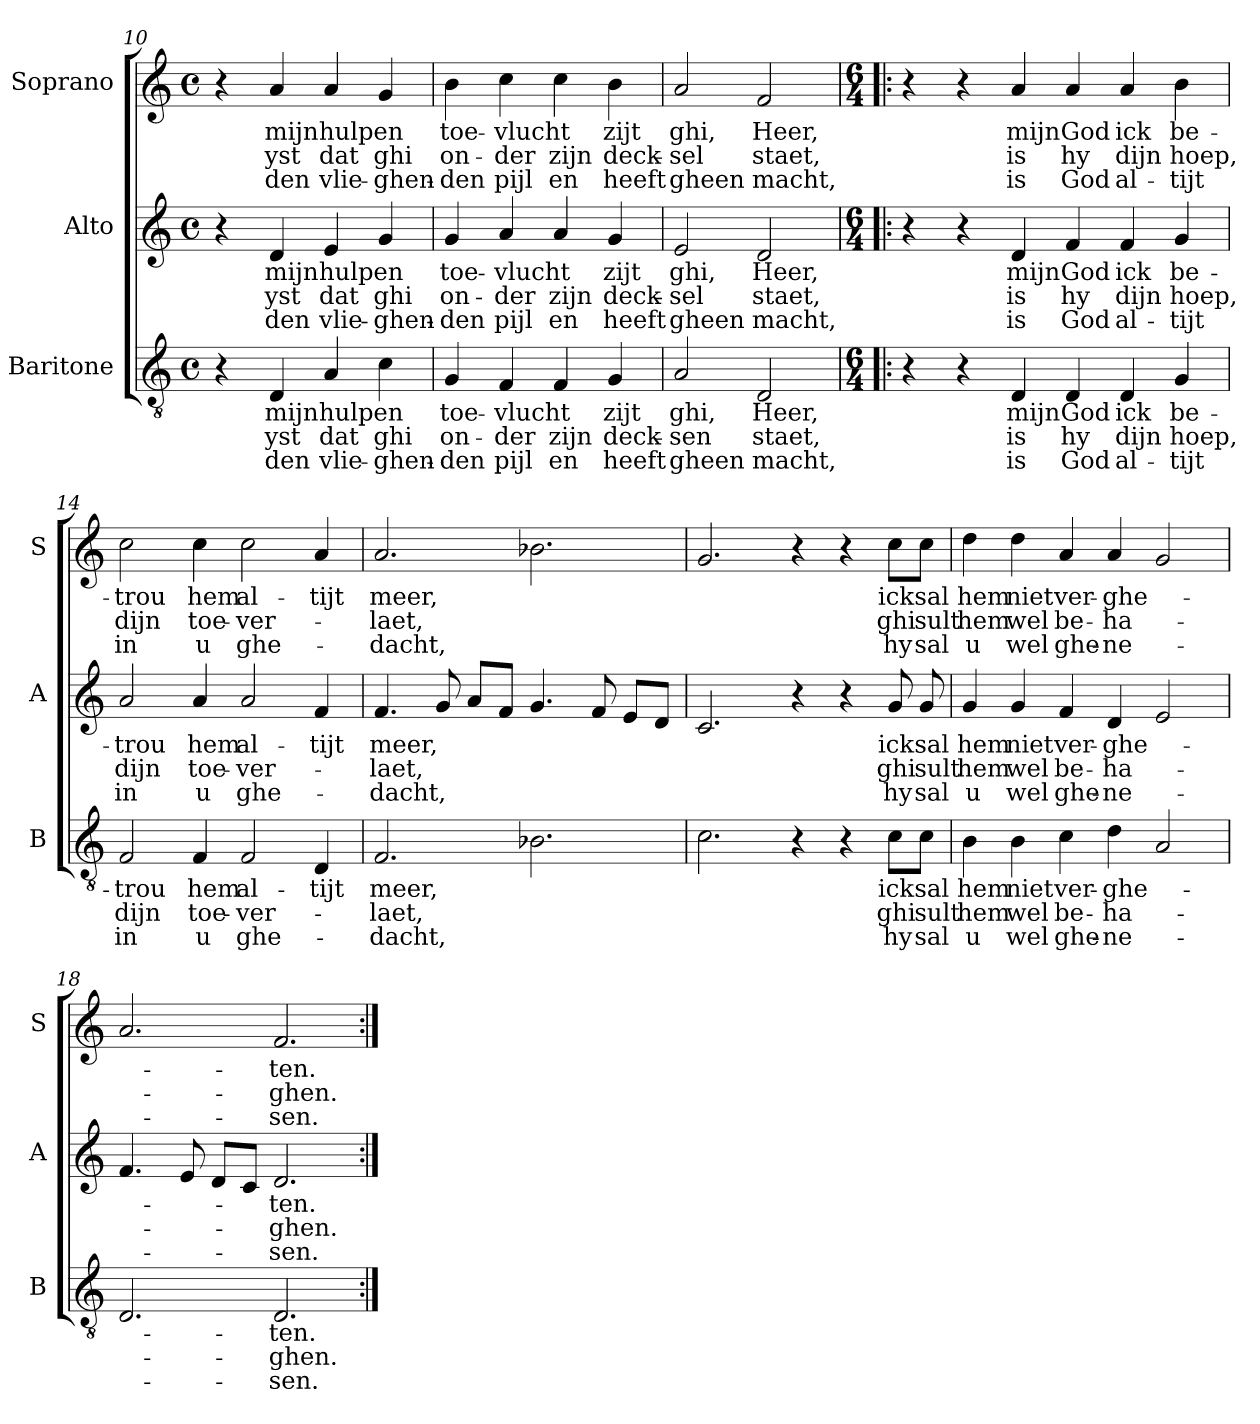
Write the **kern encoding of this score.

**kern	**text	**text	**text	**kern	**text	**text	**text	**kern	**text	**text	**text
*part3	*part3	*part3	*part3	*part2	*part2	*part2	*part2	*part1	*part1	*part1	*part1
*staff3	*staff3	*staff3	*staff3	*staff2	*staff2	*staff2	*staff2	*staff1	*staff1	*staff1	*staff1
*I"Baritone	*	*	*	*I"Alto	*	*	*	*I"Soprano	*	*	*
*I'B	*	*	*	*I'A	*	*	*	*I'S	*	*	*
*clefGv2	*	*	*	*clefG2	*	*	*	*clefG2	*	*	*
*k[]	*	*	*	*k[]	*	*	*	*k[]	*	*	*
*C:	*	*	*	*C:	*	*	*	*C:	*	*	*
*M4/4	*	*	*	*M4/4	*	*	*	*M4/4	*	*	*
*met(c)	*	*	*	*met(c)	*	*	*	*met(c)	*	*	*
=10	=10	=10	=10	=10	=10	=10	=10	=10	=10	=10	=10
4r	.	.	.	4r	.	.	.	4r	.	.	.
!	!LO:LY:b	!LO:LY:b	!LO:LY:b	!	!LO:LY:b	!LO:LY:b	!LO:LY:b	!	!LO:LY:b	!LO:LY:b	!LO:LY:b
4D/	mijn	yst	den	4d/	mijn	yst	den	4a/	mijn	yst	den
!	!LO:LY:b	!LO:LY:b	!LO:LY:b	!	!LO:LY:b	!LO:LY:b	!LO:LY:b	!	!LO:LY:b	!LO:LY:b	!LO:LY:b
4A/	hulp	dat	vlie-	4e/	hulp	dat	vlie-	4a/	hulp	dat	vlie-
!	!LO:LY:b	!LO:LY:b	!LO:LY:b	!	!LO:LY:b	!LO:LY:b	!LO:LY:b	!	!LO:LY:b	!LO:LY:b	!LO:LY:b
4c\	en	ghi	-ghen-	4g/	en	ghi	-ghen-	4g/	en	ghi	-ghen-
!!LO:PB:g=z
=11	=11	=11	=11	=11	=11	=11	=11	=11	=11	=11	=11
!	!LO:LY:b	!LO:LY:b	!LO:LY:b	!	!LO:LY:b	!LO:LY:b	!LO:LY:b	!	!LO:LY:b	!LO:LY:b	!LO:LY:b
4G/	toe-	on-	-den	4g/	toe-	on-	-den	4b\	toe-	on-	-den
!	!LO:LY:b	!LO:LY:b	!LO:LY:b	!	!LO:LY:b	!LO:LY:b	!LO:LY:b	!	!LO:LY:b	!LO:LY:b	!LO:LY:b
4F/	-vlucht	-der	pijl	4a/	-vlucht	-der	pijl	4cc\	-vlucht	-der	pijl
!	!	!LO:LY:b	!LO:LY:b	!	!	!LO:LY:b	!LO:LY:b	!	!	!LO:LY:b	!LO:LY:b
4F/	.	zijn	en	4a/	.	zijn	en	4cc\	.	zijn	en
!	!LO:LY:b	!LO:LY:b	!LO:LY:b	!	!LO:LY:b	!LO:LY:b	!LO:LY:b	!	!LO:LY:b	!LO:LY:b	!LO:LY:b
4G/	zijt	deck-	heeft	4g/	zijt	deck-	heeft	4b\	zijt	deck-	heeft
=12	=12	=12	=12	=12	=12	=12	=12	=12	=12	=12	=12
!	!LO:LY:b	!LO:LY:b	!LO:LY:b	!	!LO:LY:b	!LO:LY:b	!LO:LY:b	!	!LO:LY:b	!LO:LY:b	!LO:LY:b
2A/	ghi,	-sen	gheen	2e/	ghi,	-sel	gheen	2a/	ghi,	-sel	gheen
!	!LO:LY:b	!LO:LY:b	!LO:LY:b	!	!LO:LY:b	!LO:LY:b	!LO:LY:b	!	!LO:LY:b	!LO:LY:b	!LO:LY:b
2D/	Heer,	staet,	macht,	2d/	Heer,	staet,	macht,	2f/	Heer,	staet,	macht,
=13!|:	=13!|:	=13!|:	=13!|:	=13!|:	=13!|:	=13!|:	=13!|:	=13!|:	=13!|:	=13!|:	=13!|:
*M6/4	*	*	*	*M6/4	*	*	*	*M6/4	*	*	*
4r	.	.	.	4r	.	.	.	4r	.	.	.
4r	.	.	.	4r	.	.	.	4r	.	.	.
!	!LO:LY:b	!LO:LY:b	!LO:LY:b	!	!LO:LY:b	!LO:LY:b	!LO:LY:b	!	!LO:LY:b	!LO:LY:b	!LO:LY:b
4D/	mijn	is	is	4d/	mijn	is	is	4a/	mijn	is	is
!	!LO:LY:b	!LO:LY:b	!LO:LY:b	!	!LO:LY:b	!LO:LY:b	!LO:LY:b	!	!LO:LY:b	!LO:LY:b	!LO:LY:b
4D/	God	hy	God	4f/	God	hy	God	4a/	God	hy	God
!	!LO:LY:b	!LO:LY:b	!LO:LY:b	!	!LO:LY:b	!LO:LY:b	!LO:LY:b	!	!LO:LY:b	!LO:LY:b	!LO:LY:b
4D/	ick	dijn	al-	4f/	ick	dijn	al-	4a/	ick	dijn	al-
!	!LO:LY:b	!LO:LY:b	!LO:LY:b	!	!LO:LY:b	!LO:LY:b	!LO:LY:b	!	!LO:LY:b	!LO:LY:b	!LO:LY:b
4G/	be-	hoep,	-tijt	4g/	be-	hoep,	-tijt	4b\	be-	hoep,	-tijt
=14	=14	=14	=14	=14	=14	=14	=14	=14	=14	=14	=14
!	!LO:LY:b	!LO:LY:b	!LO:LY:b	!	!LO:LY:b	!LO:LY:b	!LO:LY:b	!	!LO:LY:b	!LO:LY:b	!LO:LY:b
2F/	-trou	dijn	in	2a/	-trou	dijn	in	2cc\	-trou	dijn	in
!	!LO:LY:b	!LO:LY:b	!LO:LY:b	!	!LO:LY:b	!LO:LY:b	!LO:LY:b	!	!LO:LY:b	!LO:LY:b	!LO:LY:b
4F/	hem	toe-	u	4a/	hem	toe-	u	4cc\	hem	toe-	u
!	!LO:LY:b	!LO:LY:b	!LO:LY:b	!	!LO:LY:b	!LO:LY:b	!LO:LY:b	!	!LO:LY:b	!LO:LY:b	!LO:LY:b
2F/	al-	-ver-	ghe-	2a/	al-	-ver-	ghe-	2cc\	al-	-ver-	ghe-
!	!LO:LY:b	!	!	!	!LO:LY:b	!	!	!	!LO:LY:b	!	!
4D/	-tijt	.	.	4f/	-tijt	.	.	4a/	-tijt	.	.
!!LO:LB:g=z
=15	=15	=15	=15	=15	=15	=15	=15	=15	=15	=15	=15
!	!LO:LY:b	!LO:LY:b	!LO:LY:b	!	!LO:LY:b	!LO:LY:b	!LO:LY:b	!	!LO:LY:b	!LO:LY:b	!LO:LY:b
2.F/	meer,	-laet,	-dacht,	4.f/	meer,	-laet,	-dacht,	2.a/	meer,	-laet,	-dacht,
.	.	.	.	8g/	.	.	.	.	.	.	.
.	.	.	.	8a/L	.	.	.	.	.	.	.
.	.	.	.	8f/J	.	.	.	.	.	.	.
2.B-X\	.	.	.	4.g/	.	.	.	2.b-X\	.	.	.
.	.	.	.	8f/	.	.	.	.	.	.	.
.	.	.	.	8e/L	.	.	.	.	.	.	.
.	.	.	.	8d/J	.	.	.	.	.	.	.
=16	=16	=16	=16	=16	=16	=16	=16	=16	=16	=16	=16
2.c\	.	.	.	2.c/	.	.	.	2.g/	.	.	.
4r	.	.	.	4r	.	.	.	4r	.	.	.
4r	.	.	.	4r	.	.	.	4r	.	.	.
!	!LO:LY:b	!LO:LY:b	!LO:LY:b	!	!LO:LY:b	!LO:LY:b	!LO:LY:b	!	!LO:LY:b	!LO:LY:b	!LO:LY:b
8c\L	ick	ghi	hy	8g/	ick	ghi	hy	8cc\L	ick	ghi	hy
!	!LO:LY:b	!LO:LY:b	!LO:LY:b	!	!LO:LY:b	!LO:LY:b	!LO:LY:b	!	!LO:LY:b	!LO:LY:b	!LO:LY:b
8c\J	sal	sult	sal	8g/	sal	sult	sal	8cc\J	sal	sult	sal
=17	=17	=17	=17	=17	=17	=17	=17	=17	=17	=17	=17
!	!LO:LY:b	!LO:LY:b	!LO:LY:b	!	!LO:LY:b	!LO:LY:b	!LO:LY:b	!	!LO:LY:b	!LO:LY:b	!LO:LY:b
4B\	hem	hem	u	4g/	hem	hem	u	4dd\	hem	hem	u
!	!LO:LY:b	!LO:LY:b	!LO:LY:b	!	!LO:LY:b	!LO:LY:b	!LO:LY:b	!	!LO:LY:b	!LO:LY:b	!LO:LY:b
4B\	niet	wel	wel	4g/	niet	wel	wel	4dd\	niet	wel	wel
!	!LO:LY:b	!LO:LY:b	!LO:LY:b	!	!LO:LY:b	!LO:LY:b	!LO:LY:b	!	!LO:LY:b	!LO:LY:b	!LO:LY:b
4c\	ver-	be-	ghe-	4f/	ver-	be-	ghe-	4a/	ver-	be-	ghe-
!	!LO:LY:b	!LO:LY:b	!LO:LY:b	!	!LO:LY:b	!LO:LY:b	!LO:LY:b	!	!LO:LY:b	!LO:LY:b	!LO:LY:b
4d\	-ghe-	-ha-	-ne-	4d/	-ghe-	-ha-	-ne-	4a/	-ghe-	-ha-	-ne-
2A/	.	.	.	2e/	.	.	.	2g/	.	.	.
=18	=18	=18	=18	=18	=18	=18	=18	=18	=18	=18	=18
2.D/	.	.	.	4.f/	.	.	.	2.a/	.	.	.
.	.	.	.	8e/	.	.	.	.	.	.	.
.	.	.	.	8d/L	.	.	.	.	.	.	.
.	.	.	.	8c/J	.	.	.	.	.	.	.
!	!LO:LY:b	!LO:LY:b	!LO:LY:b	!	!LO:LY:b	!LO:LY:b	!LO:LY:b	!	!LO:LY:b	!LO:LY:b	!LO:LY:b
2.D/	-ten.	-ghen.	-sen.	2.d/	-ten.	-ghen.	-sen.	2.f/	-ten.	-ghen.	-sen.
=:|!	=:|!	=:|!	=:|!	=:|!	=:|!	=:|!	=:|!	=:|!	=:|!	=:|!	=:|!
*-	*-	*-	*-	*-	*-	*-	*-	*-	*-	*-	*-
